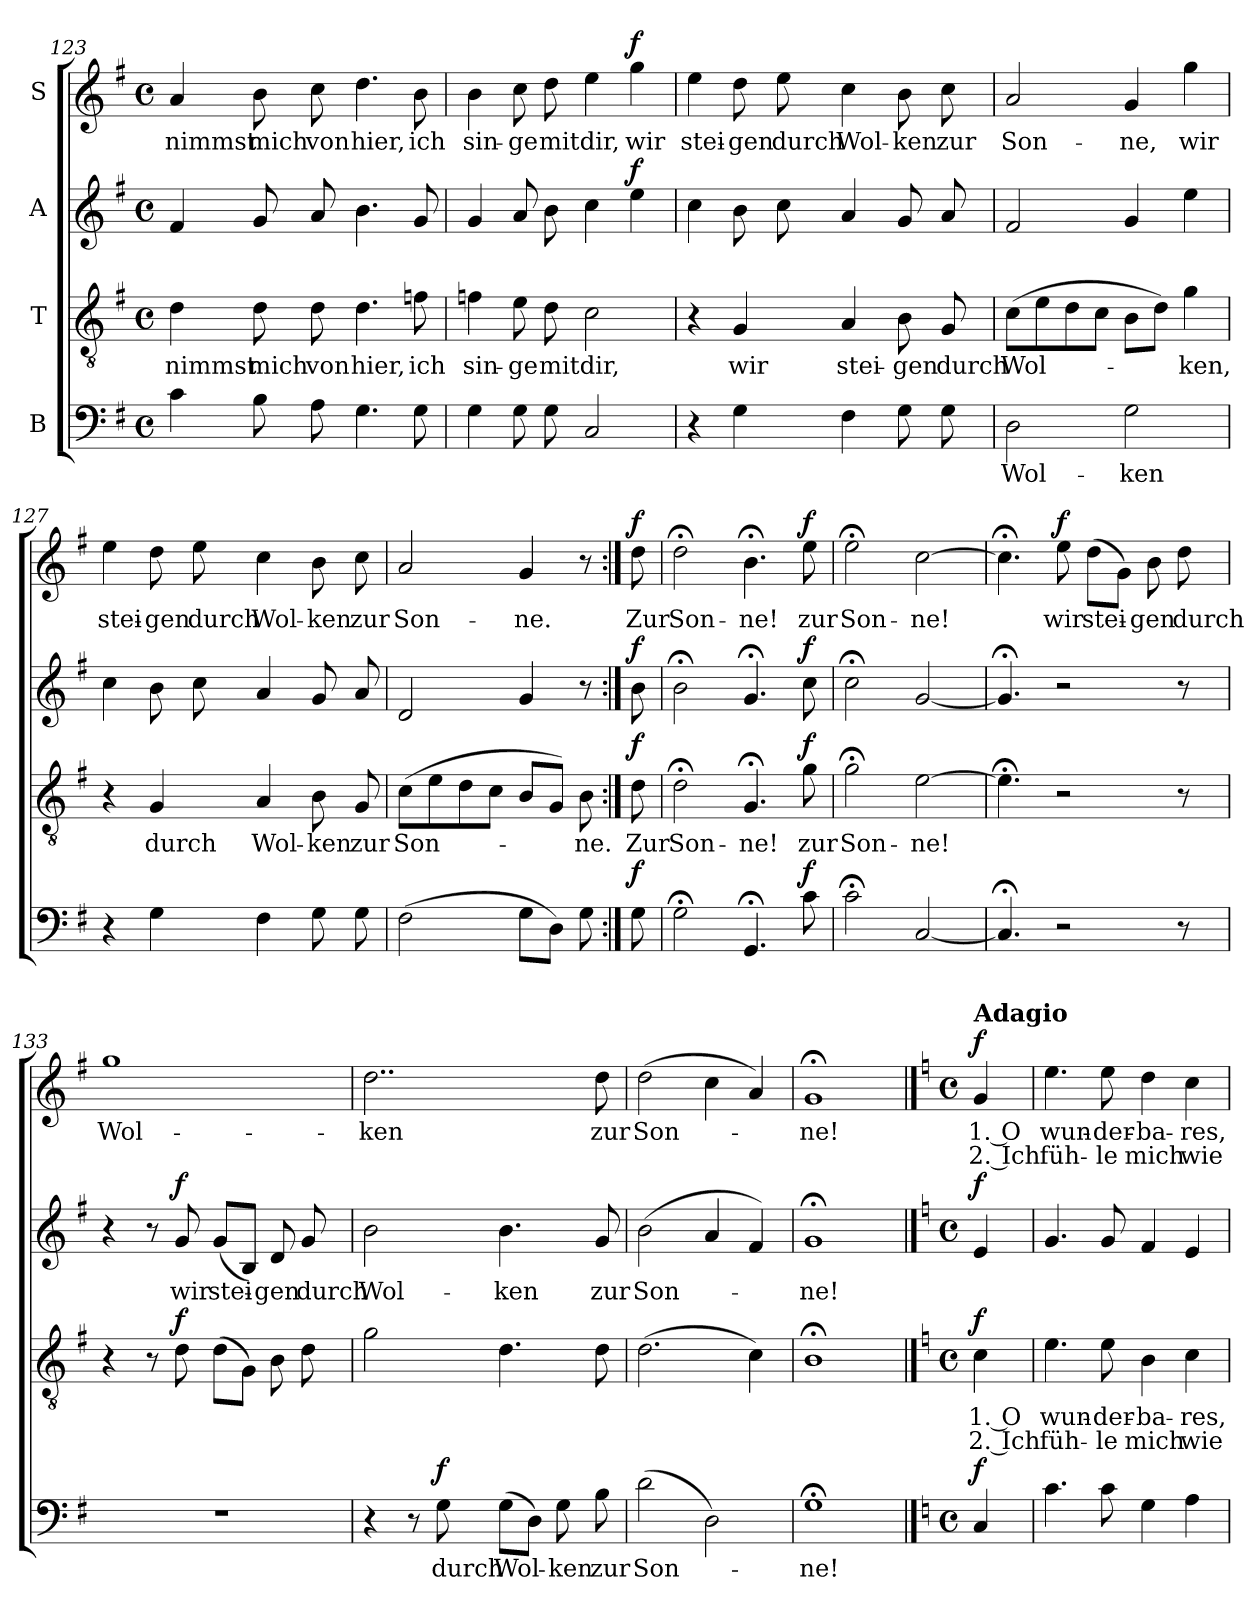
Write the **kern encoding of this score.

**kern	**text	**dynam	**kern	**text	**text	**dynam	**kern	**text	**dynam	**kern	**text	**text	**dynam
*part4	*part4	*part4	*part3	*part3	*part3	*part3	*part2	*part2	*part2	*part1	*part1	*part1	*part1
*staff4	*staff4	*staff4	*staff3	*staff3	*staff3	*staff3	*staff2	*staff2	*staff2	*staff1	*staff1	*staff1	*staff1
*I"B	*	*	*I"T	*	*	*	*I"A	*	*	*I"S	*	*	*
*clefF4	*	*	*clefGv2	*	*	*	*clefG2	*	*	*clefG2	*	*	*
*k[f#]	*	*	*k[f#]	*	*	*	*k[f#]	*	*	*k[f#]	*	*	*
*M4/4	*	*	*M4/4	*	*	*	*M4/4	*	*	*M4/4	*	*	*
*met(c)	*	*	*met(c)	*	*	*	*met(c)	*	*	*met(c)	*	*	*
=123	=123	=123	=123	=123	=123	=123	=123	=123	=123	=123	=123	=123	=123
4c\	.	.	4d\	nimmst	.	.	4f#/	.	.	4a/	nimmst	.	.
8B\	.	.	8d\	mich	.	.	8g/	.	.	8b\	mich	.	.
8A\	.	.	8d\	von	.	.	8a/	.	.	8cc\	von	.	.
4.G\	.	.	4.d\	hier,	.	.	4.b\	.	.	4.dd\	hier,	.	.
8G\	.	.	8fn\	ich	.	.	8g/	.	.	8b\	ich	.	.
=124	=124	=124	=124	=124	=124	=124	=124	=124	=124	=124	=124	=124	=124
4G\	.	.	4fn\	sin-	.	.	4g/	.	.	4b\	sin-	.	.
8G\	.	.	8e\	-ge	.	.	8a/	.	.	8cc\	-ge	.	.
8G\	.	.	8d\	mit	.	.	8b\	.	.	8dd\	mit	.	.
2C/	.	.	2c\	dir,	.	.	4cc\	.	.	4ee\	dir,	.	.
!	!	!	!	!	!	!	!	!	!LO:DY:a	!	!	!	!LO:DY:a
.	.	.	.	.	.	.	4ee\	.	f	4gg\	wir	.	f
!!LO:PB:g=z
=125	=125	=125	=125	=125	=125	=125	=125	=125	=125	=125	=125	=125	=125
4r	.	.	4r	.	.	.	4cc\	.	.	4ee\	stei-	.	.
4G\	.	.	4G/	wir	.	.	8b\	.	.	8dd\	-gen	.	.
.	.	.	.	.	.	.	8cc\	.	.	8ee\	durch	.	.
4F#\	.	.	4A/	stei-	.	.	4a/	.	.	4cc\	Wol-	.	.
8G\	.	.	8B\	-gen	.	.	8g/	.	.	8b\	-ken	.	.
8G\	.	.	8G/	durch	.	.	8a/	.	.	8cc\	zur	.	.
=126	=126	=126	=126	=126	=126	=126	=126	=126	=126	=126	=126	=126	=126
2D\	Wol-	.	(8c\L	Wol-	.	.	2f#/	.	.	2a/	Son-	.	.
.	.	.	8e\	.	.	.	.	.	.	.	.	.	.
.	.	.	8d\	.	.	.	.	.	.	.	.	.	.
.	.	.	8c\J	.	.	.	.	.	.	.	.	.	.
2G\	-ken	.	8B\L	.	.	.	4g/	.	.	4g/	-ne,	.	.
.	.	.	8d\J)	.	.	.	.	.	.	.	.	.	.
.	.	.	4g\	-ken,	.	.	4ee\	.	.	4gg\	wir	.	.
=127	=127	=127	=127	=127	=127	=127	=127	=127	=127	=127	=127	=127	=127
4r	.	.	4r	.	.	.	4cc\	.	.	4ee\	stei-	.	.
4G\	.	.	4G/	durch	.	.	8b\	.	.	8dd\	-gen	.	.
.	.	.	.	.	.	.	8cc\	.	.	8ee\	durch	.	.
4F#\	.	.	4A/	Wol-	.	.	4a/	.	.	4cc\	Wol-	.	.
8G\	.	.	8B\	-ken	.	.	8g/	.	.	8b\	-ken	.	.
8G\	.	.	8G/	zur	.	.	8a/	.	.	8cc\	zur	.	.
!!LO:LB:g=z
=128	=128	=128	=128	=128	=128	=128	=128	=128	=128	=128	=128	=128	=128
(2F#\	.	.	(8c\L	Son-	.	.	2d/	.	.	2a/	Son-	.	.
.	.	.	8e\	.	.	.	.	.	.	.	.	.	.
.	.	.	8d\	.	.	.	.	.	.	.	.	.	.
.	.	.	8c\J	.	.	.	.	.	.	.	.	.	.
8G\L	.	.	8B/L	.	.	.	4g/	.	.	4g/	-ne.	.	.
8D\J)	.	.	8G/J)	.	.	.	.	.	.	.	.	.	.
8G\	.	.	8B\	-ne.	.	.	8r	.	.	8r	.	.	.
!!LO:LB:g=z
=129:|!	=129:|!	=129:|!	=129:|!	=129:|!	=129:|!	=129:|!	=129:|!	=129:|!	=129:|!	=129:|!	=129:|!	=129:|!	=129:|!
!	!	!LO:DY:a	!	!	!	!LO:DY:a	!	!	!LO:DY:a	!	!	!	!LO:DY:a
8G\	.	f	8d\	Zur	.	f	8b\	.	f	8dd\	Zur	.	f
=130	=130	=130	=130	=130	=130	=130	=130	=130	=130	=130	=130	=130	=130
2G;<\	.	.	2d;<\	Son-	.	.	2b;<\	.	.	2dd;<\	Son-	.	.
4.GG;</	.	.	4.G;</	-ne!	.	.	4.g;</	.	.	4.b;<\	-ne!	.	.
!	!	!LO:DY:a	!	!	!	!LO:DY:a	!	!	!LO:DY:a	!	!	!	!LO:DY:a
8c\	.	f	8g\	zur	.	f	8cc\	.	f	8ee\	zur	.	f
=131	=131	=131	=131	=131	=131	=131	=131	=131	=131	=131	=131	=131	=131
2c;<\	.	.	2g;<\	Son-	.	.	2cc;<\	.	.	2ee;<\	Son-	.	.
[2C/	.	.	[2e\	-ne!	.	.	[2g/	.	.	[2cc\	-ne!	.	.
=132	=132	=132	=132	=132	=132	=132	=132	=132	=132	=132	=132	=132	=132
4.C;</]	.	.	4.e;<\]	.	.	.	4.g;</]	.	.	4.cc;<\]	.	.	.
!	!	!	!	!	!	!	!	!	!	!	!	!	!LO:DY:a
2r	.	.	2r	.	.	.	2r	.	.	8ee\	wir	.	f
.	.	.	.	.	.	.	.	.	.	(8dd\L	stei-	.	.
.	.	.	.	.	.	.	.	.	.	8g\J)	.	.	.
.	.	.	.	.	.	.	.	.	.	8b\	-gen	.	.
8r	.	.	8r	.	.	.	8r	.	.	8dd\	durch	.	.
!!LO:LB:g=z
=133	=133	=133	=133	=133	=133	=133	=133	=133	=133	=133	=133	=133	=133
1r	.	.	4r	.	.	.	4r	.	.	1gg	Wol-	.	.
.	.	.	8r	.	.	.	8r	.	.	.	.	.	.
!	!	!	!	!	!	!LO:DY:a	!	!	!LO:DY:a	!	!	!	!
.	.	.	8d\	.	.	f	8g/	wir	f	.	.	.	.
.	.	.	(8d\L	.	.	.	(>8g/L	stei-	.	.	.	.	.
.	.	.	8G\J)	.	.	.	8B/J)	.	.	.	.	.	.
.	.	.	8B\	.	.	.	8d/	-gen	.	.	.	.	.
.	.	.	8d\	.	.	.	8g/	durch	.	.	.	.	.
=134	=134	=134	=134	=134	=134	=134	=134	=134	=134	=134	=134	=134	=134
4r	.	.	2g\	.	.	.	2b\	Wol-	.	2..dd\	-ken	.	.
8r	.	.	.	.	.	.	.	.	.	.	.	.	.
!	!	!LO:DY:a	!	!	!	!	!	!	!	!	!	!	!
8G\	durch	f	.	.	.	.	.	.	.	.	.	.	.
(8G\L	Wol-	.	4.d\	.	.	.	4.b\	-ken	.	.	.	.	.
8D\J)	.	.	.	.	.	.	.	.	.	.	.	.	.
8G\	-ken	.	.	.	.	.	.	.	.	.	.	.	.
8B\	zur	.	8d\	.	.	.	8g/	zur	.	8dd\	zur	.	.
=135	=135	=135	=135	=135	=135	=135	=135	=135	=135	=135	=135	=135	=135
(2d\	Son-	.	(2.d\	.	.	.	(2b\	Son-	.	(2dd\	Son-	.	.
2D\)	.	.	.	.	.	.	4a/	.	.	4cc\	.	.	.
.	.	.	4c\)	.	.	.	4f#/)	.	.	4a/)	.	.	.
=136	=136	=136	=136	=136	=136	=136	=136	=136	=136	=136	=136	=136	=136
1G;<	-ne!	.	1B;<	.	.	.	1g;<	-ne!	.	1g;<	-ne!	.	.
!!LO:PB:g=z
==136X7	==136X7	==136X7	==136X7	==136X7	==136X7	==136X7	==136X7	==136X7	==136X7	==136X7	==136X7	==136X7	==136X7
*k[]	*	*	*k[]	*	*	*	*k[]	*	*	*k[]	*	*	*
*M4/4	*	*	*M4/4	*	*	*	*M4/4	*	*	*M4/4	*	*	*
*met(c)	*	*	*met(c)	*	*	*	*met(c)	*	*	*met(c)	*	*	*
!	!	!	!	!	!	!	!	!	!	!LO:TX:a:B:t=Adagio	!	!	!
!	!	!LO:DY:a	!	!	!	!LO:DY:a	!	!	!LO:DY:a	!	!	!	!LO:DY:a
4C/	.	f	4c\	1. O	2. Ich	f	4e/	.	f	4g/	1. O	2. Ich	f
=137	=137	=137	=137	=137	=137	=137	=137	=137	=137	=137	=137	=137	=137
4.c\	.	.	4.e\	wun-	füh-	.	4.g/	.	.	4.ee\	wun-	füh-	.
8c\	.	.	8e\	-der-	-le	.	8g/	.	.	8ee\	-der-	-le	.
4G\	.	.	4B\	-ba-	mich	.	4f/	.	.	4dd\	-ba-	mich	.
4A\	.	.	4c\	-res,	wie	.	4e/	.	.	4cc\	-res,	wie	.
=	=	=	=	=	=	=	=	=	=	=	=	=	=
*-	*-	*-	*-	*-	*-	*-	*-	*-	*-	*-	*-	*-	*-
